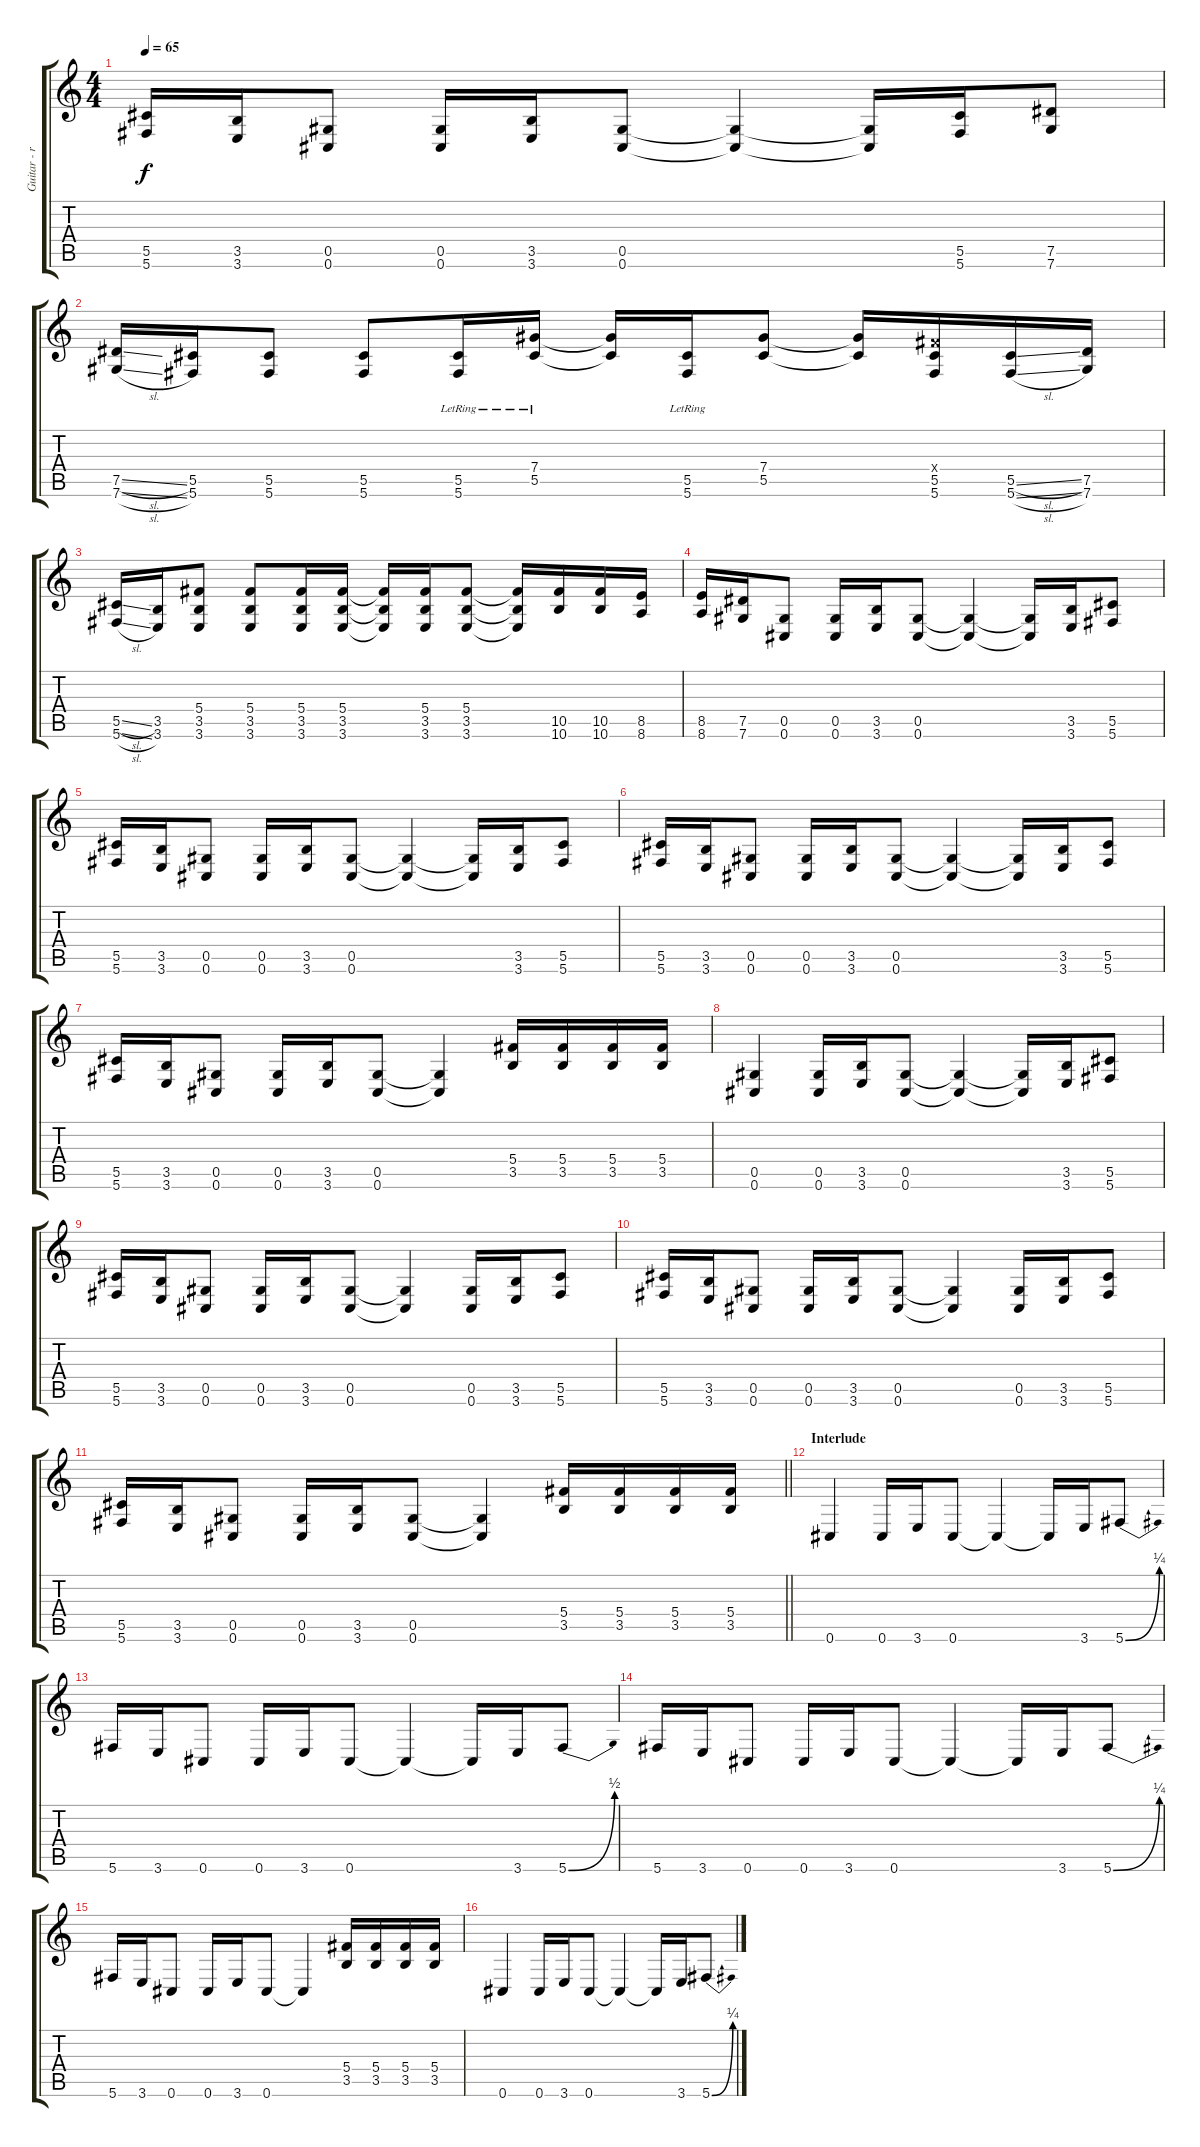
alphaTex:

\track ("Guitar - right" "Guitar - r") {instrument distortionguitar}
\staff {score tabs}
\tuning (Eb4 Bb3 Gb3 Db3 Ab2 Db2) {hide}
\ts (4 4)
\tempo 65
\clef g2
\ks c
(5.5 5.6).16{dy f} (3.5 3.6).16 (0.5 0.6).8 (0.5 0.6).16 (3.5 3.6).16 (0.5 0.6).8 (0.5{t} 0.6{t}).4 (0.5{t} 0.6{t}).16 (5.5 5.6).16 (7.5 7.6).8 |
(7.5{sl} 7.6{sl}).16 (5.5 5.6).16 (5.5 5.6).8 (5.5 5.6).8 (5.5{lr} 5.6{lr}).16 (7.4{lr} 5.5{lr}).16 (7.4{t} 5.5{t}).16 (5.5{lr} 5.6{lr}).16 (7.4 5.5).8 (7.4{t} 5.5{t}).16 (5.4{x} 5.5 5.6).16 (5.5{sl} 5.6{sl}).16 (7.5 7.6).16 |
(5.5{sl} 5.6{sl}).16 (3.5 3.6).16 (5.4 3.5 3.6).8 (5.4 3.5 3.6).8 (5.4 3.5 3.6).16 (5.4 3.5 3.6).16 (5.4{t} 3.5{t} 3.6{t}).16 (5.4 3.5 3.6).16 (5.4 3.5 3.6).8 (5.4{t} 3.5{t} 3.6{t}).16 (10.5 10.6).16 (10.5 10.6).16 (8.5 8.6).16 |
(8.5 8.6).16 (7.5 7.6).16 (0.5 0.6).8 (0.5 0.6).16 (3.5 3.6).16 (0.5 0.6).8 (0.5{t} 0.6{t}).4 (0.5{t} 0.6{t}).16 (3.5 3.6).16 (5.5 5.6).8 |
(5.5 5.6).16 (3.5 3.6).16 (0.5 0.6).8 (0.5 0.6).16 (3.5 3.6).16 (0.5 0.6).8 (0.5{t} 0.6{t}).4 (0.5{t} 0.6{t}).16 (3.5 3.6).16 (5.5 5.6).8 |
(5.5 5.6).16 (3.5 3.6).16 (0.5 0.6).8 (0.5 0.6).16 (3.5 3.6).16 (0.5 0.6).8 (0.5{t} 0.6{t}).4 (0.5{t} 0.6{t}).16 (3.5 3.6).16 (5.5 5.6).8 |
(5.5 5.6).16 (3.5 3.6).16 (0.5 0.6).8 (0.5 0.6).16 (3.5 3.6).16 (0.5 0.6).8 (0.5{t} 0.6{t}).4 (5.4 3.5).16 (5.4 3.5).16 (5.4 3.5).16 (5.4 3.5).16 |
(0.5 0.6).4 (0.5 0.6).16 (3.5 3.6).16 (0.5 0.6).8 (0.5{t} 0.6{t}).4 (0.5{t} 0.6{t}).16 (3.5 3.6).16 (5.5 5.6).8 |
(5.5 5.6).16 (3.5 3.6).16 (0.5 0.6).8 (0.5 0.6).16 (3.5 3.6).16 (0.5 0.6).8 (0.5{t} 0.6{t}).4 (0.5 0.6).16 (3.5 3.6).16 (5.5 5.6).8 |
(5.5 5.6).16 (3.5 3.6).16 (0.5 0.6).8 (0.5 0.6).16 (3.5 3.6).16 (0.5 0.6).8 (0.5{t} 0.6{t}).4 (0.5 0.6).16 (3.5 3.6).16 (5.5 5.6).8 |
\barLineRight lightlight
(5.5 5.6).16 (3.5 3.6).16 (0.5 0.6).8 (0.5 0.6).16 (3.5 3.6).16 (0.5 0.6).8 (0.5{t} 0.6{t}).4 (5.4 3.5).16 (5.4 3.5).16 (5.4 3.5).16 (5.4 3.5).16 |
\section ("" "Interlude")
0.6.4 0.6.16 3.6.16 0.6.8 0.6{t}.4 0.6{t}.16 3.6.16 5.6{be (bend 0 0 60 1)}.8 |
5.6.16 3.6.16 0.6.8 0.6.16 3.6.16 0.6.8 0.6{t}.4 0.6{t}.16 3.6.16 5.6{be (bend 0 0 60 2)}.8 |
5.6.16 3.6.16 0.6.8 0.6.16 3.6.16 0.6.8 0.6{t}.4 0.6{t}.16 3.6.16 5.6{be (bend 0 0 60 1)}.8 |
5.6.16 3.6.16 0.6.8 0.6.16 3.6.16 0.6.8 0.6{t}.4 (5.4 3.5).16 (5.4 3.5).16 (5.4 3.5).16 (5.4 3.5).16 |
0.6.4 0.6.16 3.6.16 0.6.8 0.6{t}.4 0.6{t}.16 3.6.16 5.6{be (bend 0 0 60 1)}.8
